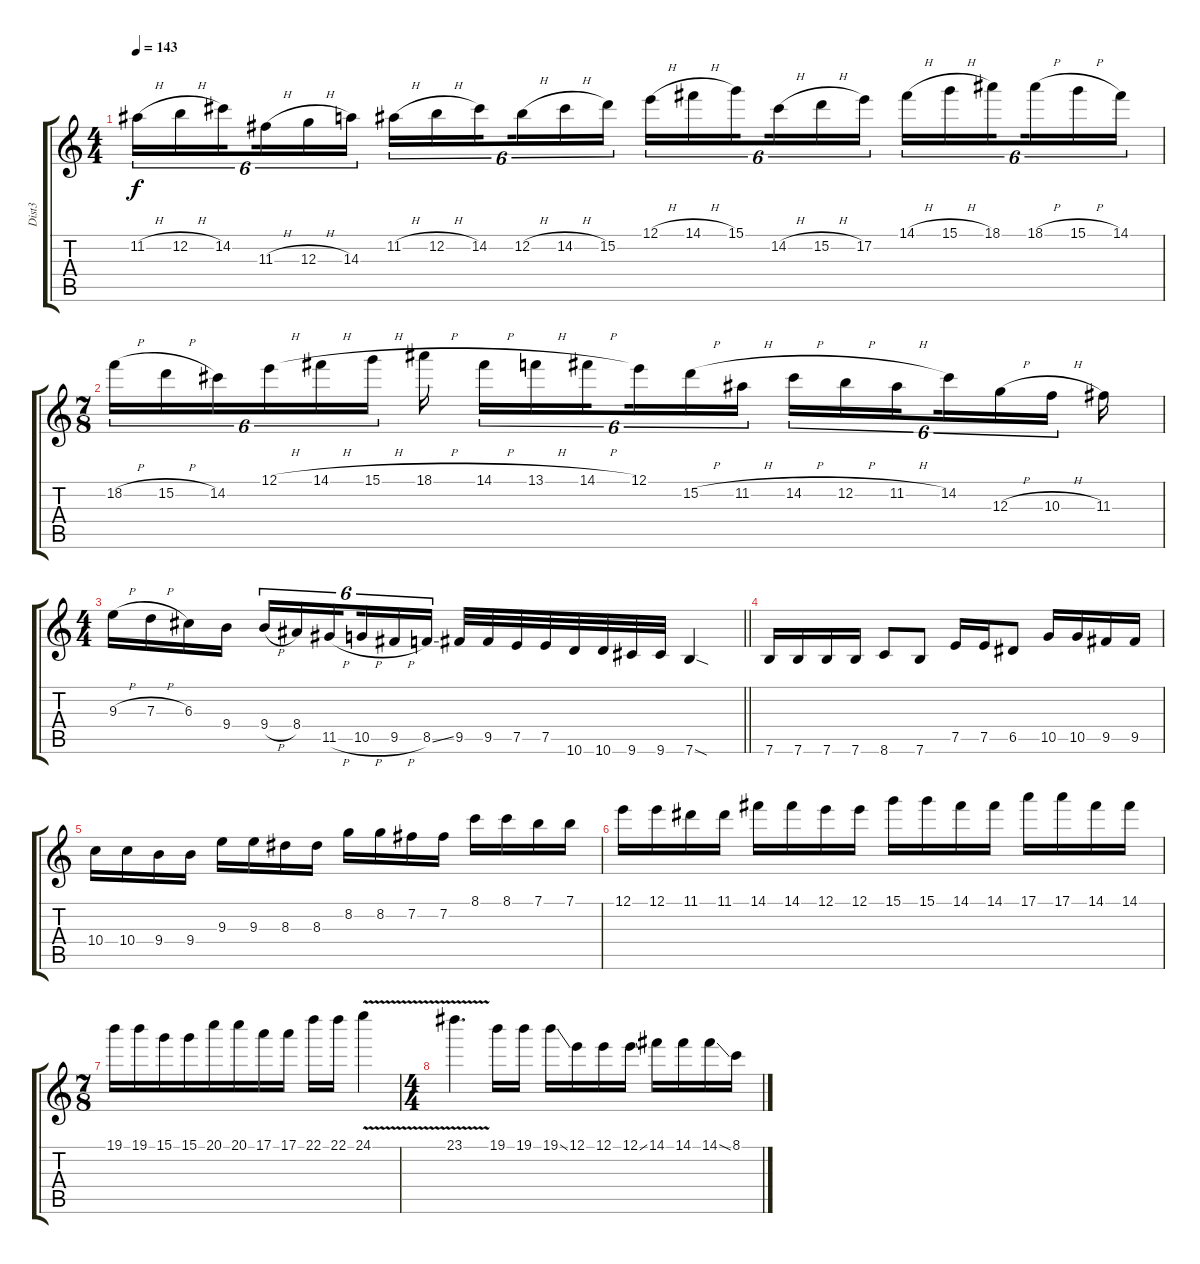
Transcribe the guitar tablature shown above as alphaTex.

\track ("Dist3" "Dist3") {instrument distortionguitar}
\staff {score tabs}
\tuning (E4 B3 G3 D3 A2 E2) {hide}
\ts (4 4)
\tempo 143
\clef g2
\ks c
11.2{h}.16{tu (6 4) dy f} 12.2{h}.16{tu (6 4)} 14.2.16{tu (6 4) beam splitsecondary} 11.3{h}.16{tu (6 4)} 12.3{h}.16{tu (6 4)} 14.3.16{tu (6 4)} 11.2{h}.16{tu (6 4)} 12.2{h}.16{tu (6 4)} 14.2.16{tu (6 4) beam splitsecondary} 12.2{h}.16{tu (6 4)} 14.2{h}.16{tu (6 4)} 15.2.16{tu (6 4)} 12.1{h}.16{tu (6 4)} 14.1{h}.16{tu (6 4)} 15.1.16{tu (6 4) beam splitsecondary} 14.2{h}.16{tu (6 4)} 15.2{h}.16{tu (6 4)} 17.2.16{tu (6 4)} 14.1{h}.16{tu (6 4)} 15.1{h}.16{tu (6 4)} 18.1.16{tu (6 4) beam splitsecondary} 18.1{h}.16{tu (6 4)} 15.1{h}.16{tu (6 4)} 14.1.16{tu (6 4)} |
\ts (7 8)
18.2{h}.16{tu (6 4)} 15.2{h}.16{tu (6 4)} 14.2.16{tu (6 4)} 12.1{h}.16{tu (6 4)} 14.1{h}.16{tu (6 4)} 15.1{h}.16{tu (6 4)} 18.1{h}.16{beam splitsecondary} 14.1{h}.16{tu (6 4)} 13.1{h}.16{tu (6 4)} 14.1{h}.16{tu (6 4) beam splitsecondary} 12.1.16{tu (6 4)} 15.2{h}.16{tu (6 4)} 11.2{h}.16{tu (6 4) beam splitsecondary} 14.2{h}.16{tu (6 4)} 12.2{h}.16{tu (6 4)} 11.2{h}.16{tu (6 4) beam splitsecondary} 14.2.16{tu (6 4)} 12.3{h}.16{tu (6 4)} 10.3{h}.16{tu (6 4)} 11.3.16 |
\ts (4 4)
\barLineRight lightlight
9.3{h}.16 7.3{h}.16 6.3.16 9.4.16 9.4{h}.16{tu (6 4)} 8.4.16{tu (6 4)} 11.5{h}.16{tu (6 4) beam splitsecondary} 10.5{h}.16{tu (6 4)} 9.5{h}.16{tu (6 4)} 8.5{ss}.16{tu (6 4)} 9.5.32 9.5.32 7.5.32 7.5.32 10.6.32 10.6.32 9.6.32 9.6.32 7.6{sod}.4 |
\section ("" "")
7.6.16 7.6.16 7.6.16 7.6.16 8.6.8 7.6.8 7.5.16 7.5.16 6.5.8 10.5.16 10.5.16 9.5.16 9.5.16 |
10.4.16 10.4.16 9.4.16 9.4.16 9.3.16 9.3.16 8.3.16 8.3.16 8.2.16 8.2.16 7.2.16 7.2.16 8.1.16 8.1.16 7.1.16 7.1.16 |
12.1.16 12.1.16 11.1.16 11.1.16 14.1.16 14.1.16 12.1.16 12.1.16 15.1.16 15.1.16 14.1.16 14.1.16 17.1.16 17.1.16 14.1.16 14.1.16 |
\ts (7 8)
19.1.16 19.1.16 15.1.16 15.1.16 20.1.16 20.1.16 17.1.16 17.1.16 22.1.16 22.1.16 24.1{v}.4 |
\ts (4 4)
23.1{v}.4{d} 19.1.16 19.1.16 19.1{ss}.16 12.1.16 12.1.16 12.1{ss}.16 14.1.16 14.1.16 14.1{ss}.16 8.1.16
